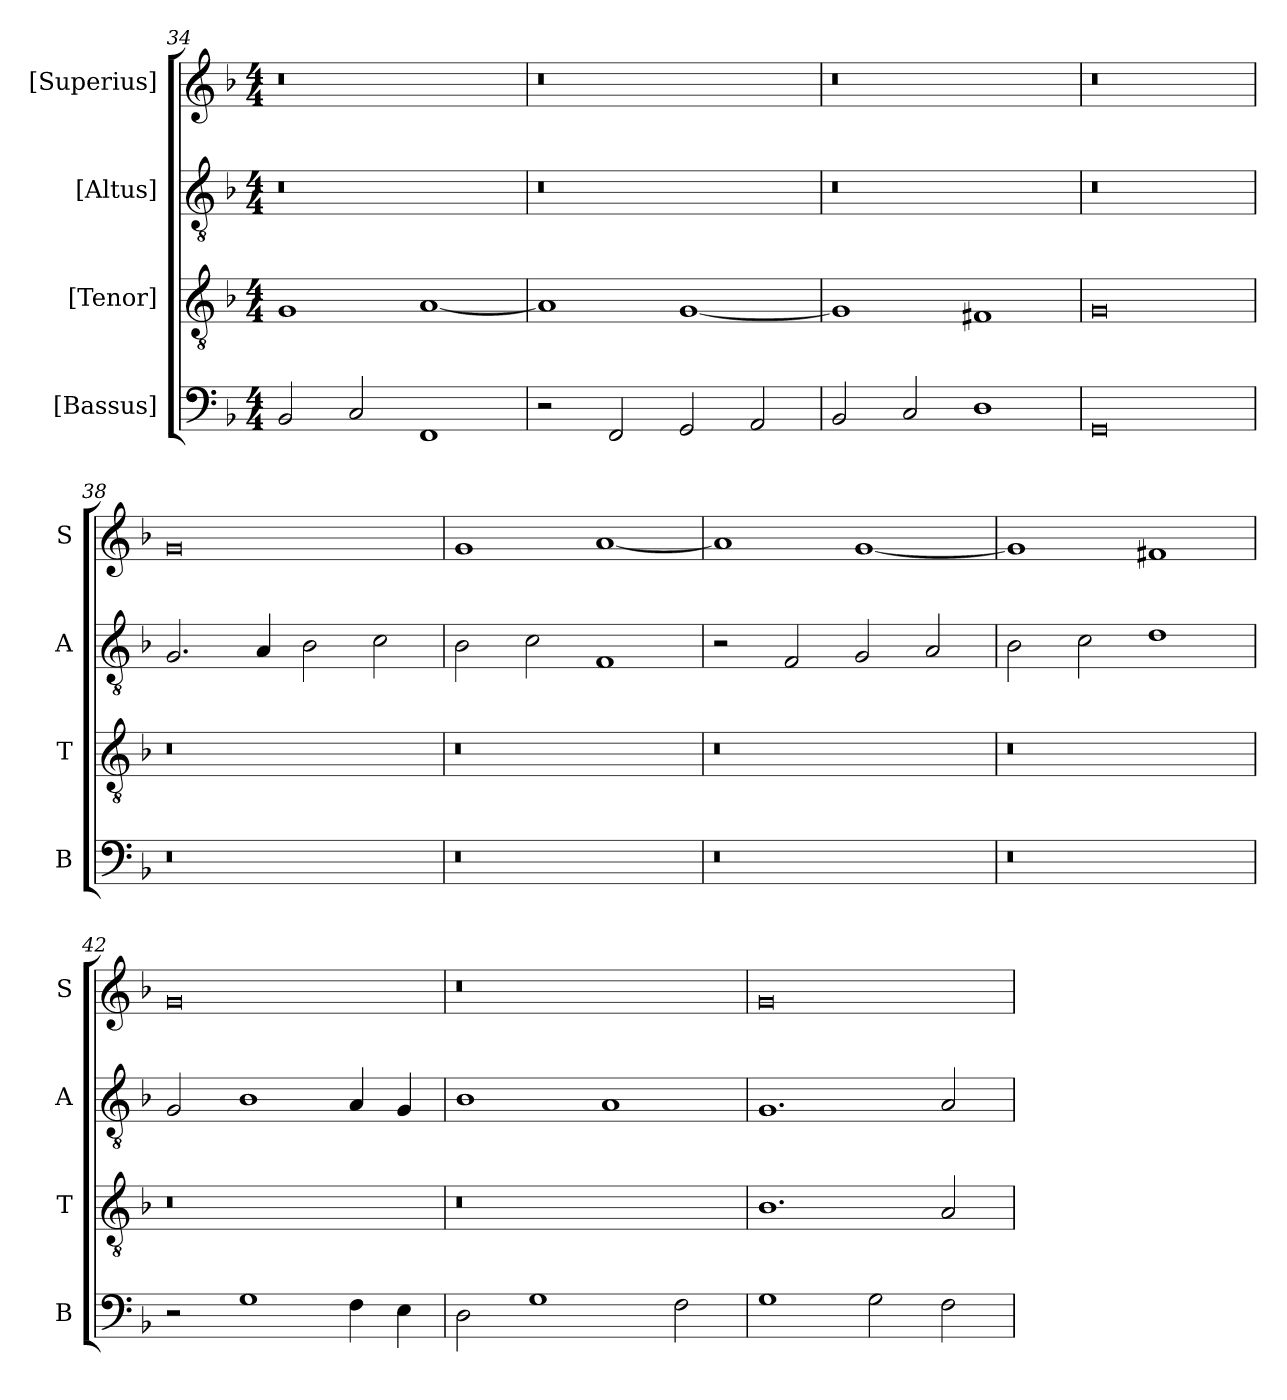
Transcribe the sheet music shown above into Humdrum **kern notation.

**kern	**kern	**kern	**kern
*part4	*part3	*part2	*part1
*staff4	*staff3	*staff2	*staff1
*I"[Bassus]	*I"[Tenor]	*I"[Altus]	*I"[Superius]
*I'B	*I'T	*I'A	*I'S
*clefF4	*clefGv2	*clefGv2	*clefG2
*k[b-]	*k[b-]	*k[b-]	*k[b-]
*M4/4	*M4/4	*M4/4	*M4/4
=34	=34	=34	=34
2BB-	1G	0r	0r
2C	.	.	.
1FF	[1A	.	.
=35	=35	=35	=35
2r	1A]	0r	0r
2FF	.	.	.
2GG	[1G	.	.
2AA	.	.	.
=36	=36	=36	=36
2BB-	1G]	0r	0r
2C	.	.	.
1D	1F#X	.	.
=37	=37	=37	=37
0GG	0G	0r	0r
=38	=38	=38	=38
0r	0r	2.G	0g
.	.	4A	.
.	.	2B-	.
.	.	2c	.
=39	=39	=39	=39
0r	0r	2B-	1g
.	.	2c	.
.	.	1F	[1a
=40	=40	=40	=40
0r	0r	2r	1a]
.	.	2F	.
.	.	2G	[1g
.	.	2A	.
=41	=41	=41	=41
0r	0r	2B-	1g]
.	.	2c	.
.	.	1d	1f#X
=42	=42	=42	=42
2r	0r	2G	0g
1G	.	1B-	.
4F	.	4A	.
4E	.	4G	.
=43	=43	=43	=43
2D	0r	1B-	0r
1G	.	.	.
.	.	1A	.
2F	.	.	.
=44	=44	=44	=44
1G	1.B-	1.G	0g
2G	.	.	.
2F	2A	2A	.
=	=	=	=
*-	*-	*-	*-
